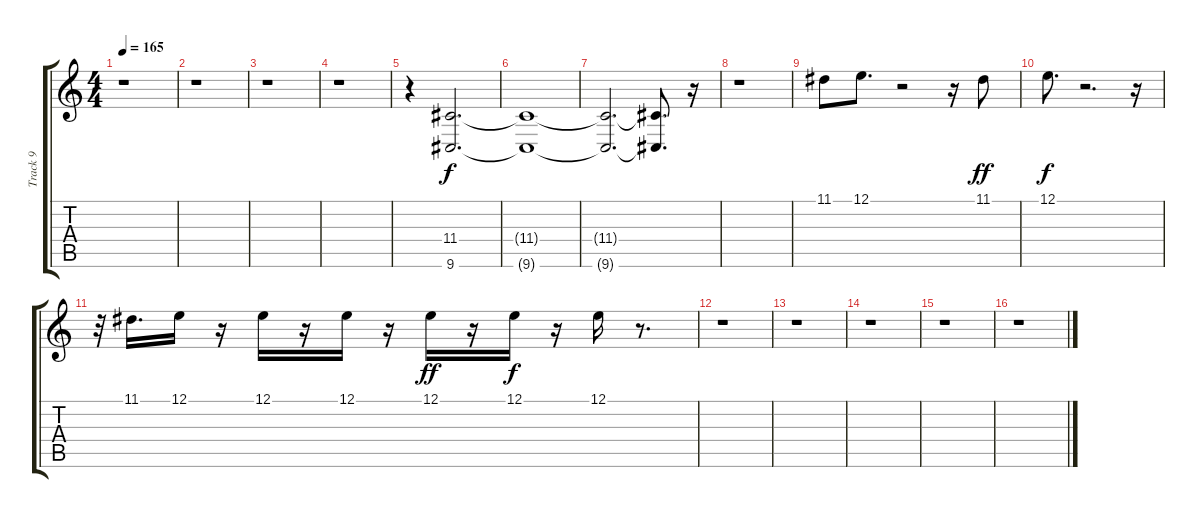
\track ("Track 9" "Track 9") {instrument lead8bassandlead}
\staff {score tabs}
\tuning (E4 B3 G3 D3 A2 E2) {hide}
\ts (4 4)
\tempo 165
\clef g2
\ks c
r.1{dy f} |
r.1 |
r.1 |
r.1 |
r.4 (11.4 9.6).2{d} |
(11.4{t} 9.6{t}).1 |
(11.4{t} 9.6{t}).2{d} (11.4{t} 9.6{t}).8{d} r.16 |
r.1 |
11.1.8{balance 16} 12.1.8{d} r.2 r.16 11.1.8{dy ff} |
12.1.8{d dy f} r.2{d} r.16 |
r.32 11.1.16{d} 12.1.16 r.16 12.1.16 r.16 12.1.16 r.16 12.1.16{dy ff} r.16 12.1.16{dy f} r.16 12.1.16 r.8{d} |
r.1 |
r.1 |
r.1 |
r.1 |
r.1
